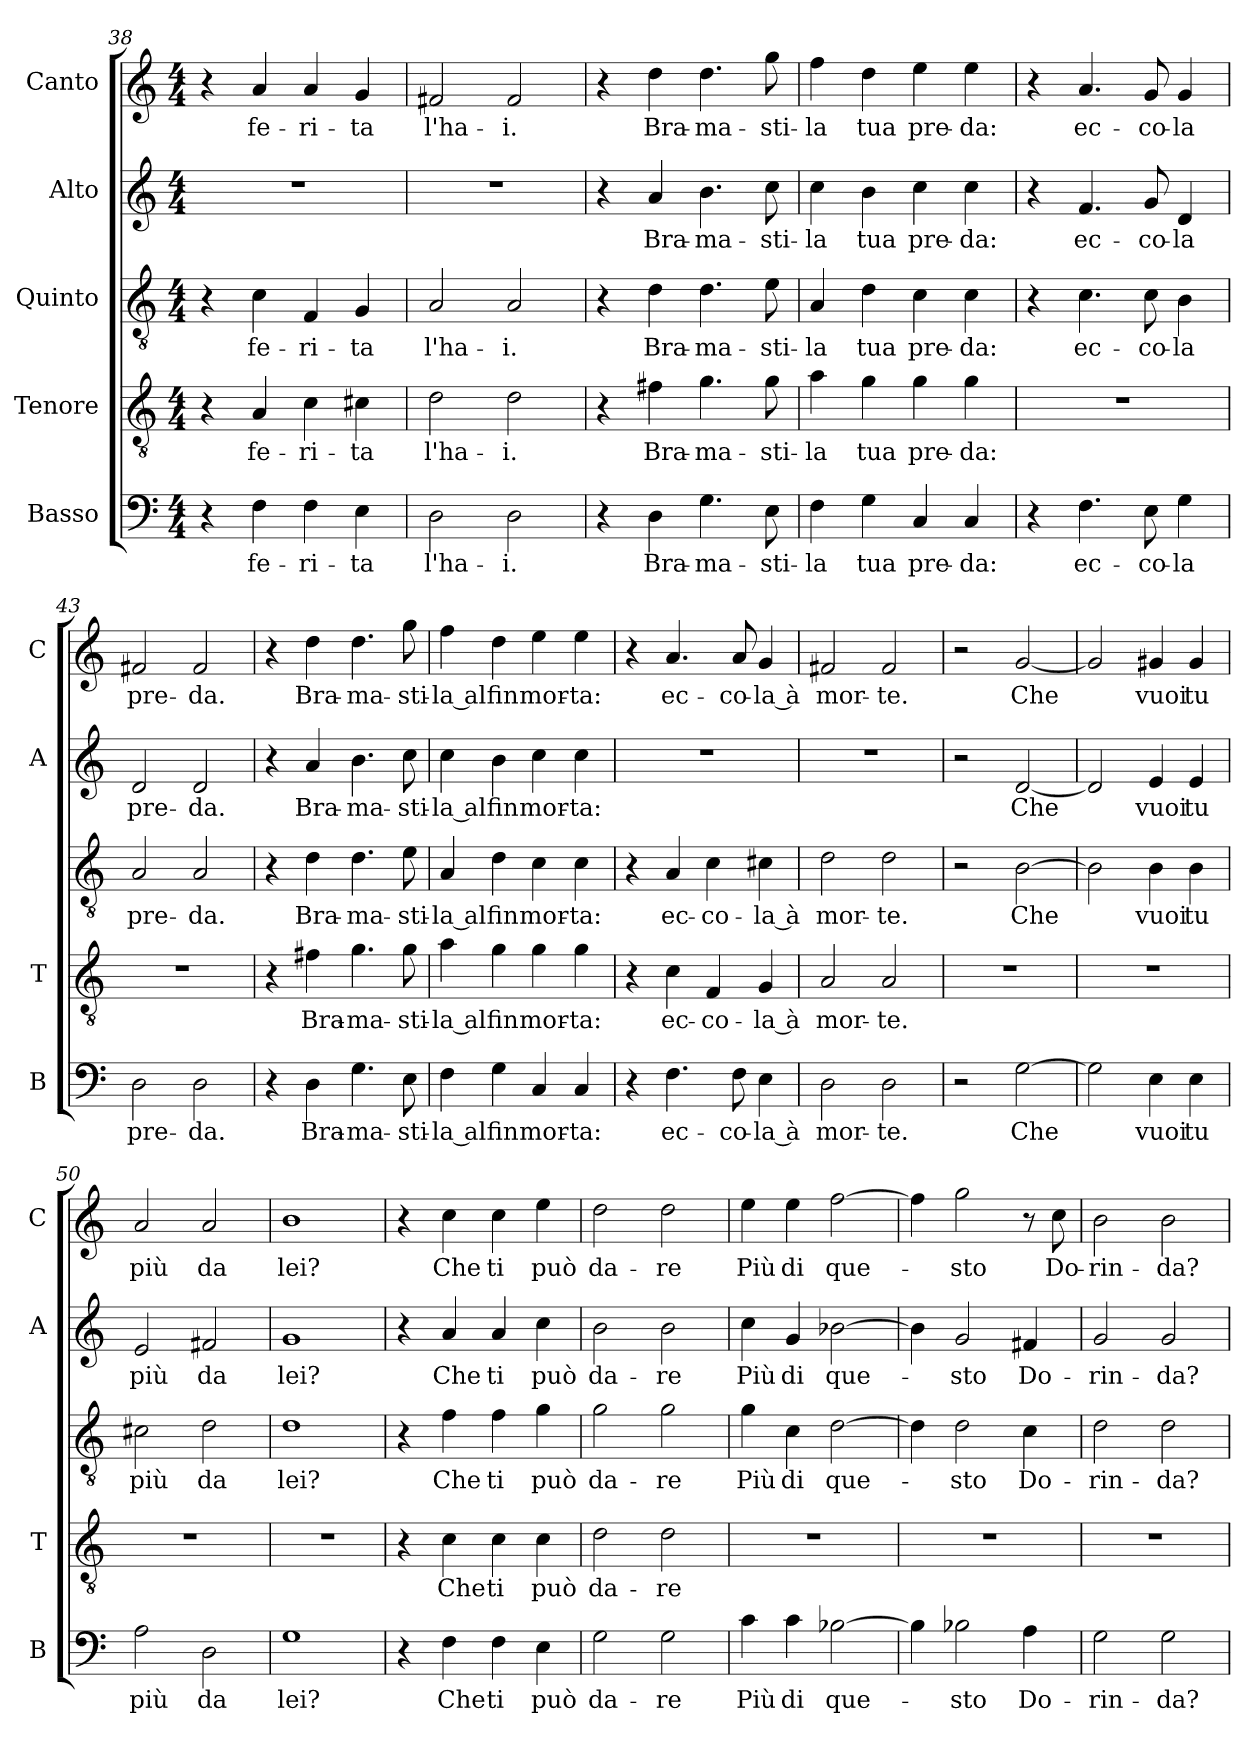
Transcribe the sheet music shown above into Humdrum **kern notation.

**kern	**text	**kern	**text	**kern	**text	**kern	**text	**kern	**text
*part5	*part5	*part4	*part4	*part3	*part3	*part2	*part2	*part1	*part1
*staff5	*staff5	*staff4	*staff4	*staff3	*staff3	*staff2	*staff2	*staff1	*staff1
*I"Basso	*	*I"Tenore	*	*I"Quinto	*	*I"Alto	*	*I"Canto	*
*I'B	*	*I'T	*	*	*	*I'A	*	*I'C	*
*clefF4	*	*clefGv2	*	*clefGv2	*	*clefG2	*	*clefG2	*
*k[]	*	*k[]	*	*k[]	*	*k[]	*	*k[]	*
*C:	*	*C:	*	*C:	*	*C:	*	*C:	*
*M4/4	*	*M4/4	*	*M4/4	*	*M4/4	*	*M4/4	*
=38	=38	=38	=38	=38	=38	=38	=38	=38	=38
4r	.	4r	.	4r	.	1r	.	4r	.
!	!LO:LY:b	!	!LO:LY:b	!	!LO:LY:b	!	!	!	!LO:LY:b
4F\	fe-	4A/	fe-	4c\	fe-	.	.	4a/	fe-
!	!LO:LY:b	!	!LO:LY:b	!	!LO:LY:b	!	!	!	!LO:LY:b
4F\	-ri-	4c\	-ri-	4F/	-ri-	.	.	4a/	-ri-
!	!LO:LY:b	!	!LO:LY:b	!	!LO:LY:b	!	!	!	!LO:LY:b
4E\	-ta	4c#X\	-ta	4G/	-ta	.	.	4g/	-ta
=39	=39	=39	=39	=39	=39	=39	=39	=39	=39
!	!LO:LY:b	!	!LO:LY:b	!	!LO:LY:b	!	!	!	!LO:LY:b
2D\	l'ha-	2d\	l'ha-	2A/	l'ha-	1r	.	2f#X/	l'ha-
!	!LO:LY:b	!	!LO:LY:b	!	!LO:LY:b	!	!	!	!LO:LY:b
2D\	-i.	2d\	-i.	2A/	-i.	.	.	2f#/	-i.
=40	=40	=40	=40	=40	=40	=40	=40	=40	=40
4r	.	4r	.	4r	.	4r	.	4r	.
!	!LO:LY:b	!	!LO:LY:b	!	!LO:LY:b	!	!LO:LY:b	!	!LO:LY:b
4D\	Bra-	4f#X\	Bra-	4d\	Bra-	4a/	Bra-	4dd\	Bra-
!	!LO:LY:b	!	!LO:LY:b	!	!LO:LY:b	!	!LO:LY:b	!	!LO:LY:b
4.G\	-ma-	4.g\	-ma-	4.d\	-ma-	4.b\	-ma-	4.dd\	-ma-
!	!LO:LY:b	!	!LO:LY:b	!	!LO:LY:b	!	!LO:LY:b	!	!LO:LY:b
8E\	-sti-	8g\	-sti-	8e\	-sti-	8cc\	-sti-	8gg\	-sti-
!!LO:PB:g=z
=41	=41	=41	=41	=41	=41	=41	=41	=41	=41
!	!LO:LY:b	!	!LO:LY:b	!	!LO:LY:b	!	!LO:LY:b	!	!LO:LY:b
4F\	-la	4a\	-la	4A/	-la	4cc\	-la	4ff\	-la
!	!LO:LY:b	!	!LO:LY:b	!	!LO:LY:b	!	!LO:LY:b	!	!LO:LY:b
4G\	tua	4g\	tua	4d\	tua	4b\	tua	4dd\	tua
!	!LO:LY:b	!	!LO:LY:b	!	!LO:LY:b	!	!LO:LY:b	!	!LO:LY:b
4C/	pre-	4g\	pre-	4c\	pre-	4cc\	pre-	4ee\	pre-
!	!LO:LY:b	!	!LO:LY:b	!	!LO:LY:b	!	!LO:LY:b	!	!LO:LY:b
4C/	-da:	4g\	-da:	4c\	-da:	4cc\	-da:	4ee\	-da:
=42	=42	=42	=42	=42	=42	=42	=42	=42	=42
4r	.	1r	.	4r	.	4r	.	4r	.
!	!LO:LY:b	!	!	!	!LO:LY:b	!	!LO:LY:b	!	!LO:LY:b
4.F\	ec-	.	.	4.c\	ec-	4.f/	ec-	4.a/	ec-
!	!LO:LY:b	!	!	!	!LO:LY:b	!	!LO:LY:b	!	!LO:LY:b
8E\	-co-	.	.	8c\	-co-	8g/	-co-	8g/	-co-
!	!LO:LY:b	!	!	!	!LO:LY:b	!	!LO:LY:b	!	!LO:LY:b
4G\	-la	.	.	4B\	-la	4d/	-la	4g/	-la
=43	=43	=43	=43	=43	=43	=43	=43	=43	=43
!	!LO:LY:b	!	!	!	!LO:LY:b	!	!LO:LY:b	!	!LO:LY:b
2D\	pre-	1r	.	2A/	pre-	2d/	pre-	2f#X/	pre-
!	!LO:LY:b	!	!	!	!LO:LY:b	!	!LO:LY:b	!	!LO:LY:b
2D\	-da.	.	.	2A/	-da.	2d/	-da.	2f#/	-da.
=44	=44	=44	=44	=44	=44	=44	=44	=44	=44
4r	.	4r	.	4r	.	4r	.	4r	.
!	!LO:LY:b	!	!LO:LY:b	!	!LO:LY:b	!	!LO:LY:b	!	!LO:LY:b
4D\	Bra-	4f#X\	Bra-	4d\	Bra-	4a/	Bra-	4dd\	Bra-
!	!LO:LY:b	!	!LO:LY:b	!	!LO:LY:b	!	!LO:LY:b	!	!LO:LY:b
4.G\	-ma-	4.g\	-ma-	4.d\	-ma-	4.b\	-ma-	4.dd\	-ma-
!	!LO:LY:b	!	!LO:LY:b	!	!LO:LY:b	!	!LO:LY:b	!	!LO:LY:b
8E\	-sti-	8g\	-sti-	8e\	-sti-	8cc\	-sti-	8gg\	-sti-
=45	=45	=45	=45	=45	=45	=45	=45	=45	=45
!	!LO:LY:b	!	!LO:LY:b	!	!LO:LY:b	!	!LO:LY:b	!	!LO:LY:b
4F\	-la al	4a\	-la al	4A/	-la al	4cc\	-la al	4ff\	-la al
!	!LO:LY:b	!	!LO:LY:b	!	!LO:LY:b	!	!LO:LY:b	!	!LO:LY:b
4G\	fin	4g\	fin	4d\	fin	4b\	fin	4dd\	fin
!	!LO:LY:b	!	!LO:LY:b	!	!LO:LY:b	!	!LO:LY:b	!	!LO:LY:b
4C/	mor-	4g\	mor-	4c\	mor-	4cc\	mor-	4ee\	mor-
!	!LO:LY:b	!	!LO:LY:b	!	!LO:LY:b	!	!LO:LY:b	!	!LO:LY:b
4C/	-ta:	4g\	-ta:	4c\	-ta:	4cc\	-ta:	4ee\	-ta:
=46	=46	=46	=46	=46	=46	=46	=46	=46	=46
4r	.	4r	.	4r	.	1r	.	4r	.
!	!LO:LY:b	!	!LO:LY:b	!	!LO:LY:b	!	!	!	!LO:LY:b
4.F\	ec-	4c\	ec-	4A/	ec-	.	.	4.a/	ec-
!	!	!	!LO:LY:b	!	!LO:LY:b	!	!	!	!
.	.	4F/	-co-	4c\	-co-	.	.	.	.
!	!LO:LY:b	!	!	!	!	!	!	!	!LO:LY:b
8F\	-co-	.	.	.	.	.	.	8a/	-co-
!	!LO:LY:b	!	!LO:LY:b	!	!LO:LY:b	!	!	!	!LO:LY:b
4E\	-la à	4G/	-la à	4c#X\	-la à	.	.	4g/	-la à
=47	=47	=47	=47	=47	=47	=47	=47	=47	=47
!	!LO:LY:b	!	!LO:LY:b	!	!LO:LY:b	!	!	!	!LO:LY:b
2D\	mor-	2A/	mor-	2d\	mor-	1r	.	2f#X/	mor-
!	!LO:LY:b	!	!LO:LY:b	!	!LO:LY:b	!	!	!	!LO:LY:b
2D\	-te.	2A/	-te.	2d\	-te.	.	.	2f#/	-te.
=48	=48	=48	=48	=48	=48	=48	=48	=48	=48
2r	.	1r	.	2r	.	2r	.	2r	.
!	!LO:LY:b	!	!	!	!LO:LY:b	!	!LO:LY:b	!	!LO:LY:b
[2G\	Che	.	.	[2B\	Che	[2d/	Che	[2g/	Che
!!LO:LB:g=z
=49	=49	=49	=49	=49	=49	=49	=49	=49	=49
2G\]	.	1r	.	2B\]	.	2d/]	.	2g/]	.
!	!LO:LY:b	!	!	!	!LO:LY:b	!	!LO:LY:b	!	!LO:LY:b
4E\	vuoi	.	.	4B\	vuoi	4e/	vuoi	4g#X/	vuoi
!	!LO:LY:b	!	!	!	!LO:LY:b	!	!LO:LY:b	!	!LO:LY:b
4E\	tu	.	.	4B\	tu	4e/	tu	4g#/	tu
=50	=50	=50	=50	=50	=50	=50	=50	=50	=50
!	!LO:LY:b	!	!	!	!LO:LY:b	!	!LO:LY:b	!	!LO:LY:b
2A\	più	1r	.	2c#X\	più	2e/	più	2a/	più
!	!LO:LY:b	!	!	!	!LO:LY:b	!	!LO:LY:b	!	!LO:LY:b
2D\	da	.	.	2d\	da	2f#X/	da	2a/	da
=51	=51	=51	=51	=51	=51	=51	=51	=51	=51
!	!LO:LY:b	!	!	!	!LO:LY:b	!	!LO:LY:b	!	!LO:LY:b
1G	lei?	1r	.	1d	lei?	1g	lei?	1b	lei?
=52	=52	=52	=52	=52	=52	=52	=52	=52	=52
4r	.	4r	.	4r	.	4r	.	4r	.
!	!LO:LY:b	!	!LO:LY:b	!	!LO:LY:b	!	!LO:LY:b	!	!LO:LY:b
4F\	Che	4c\	Che	4f\	Che	4a/	Che	4cc\	Che
!	!LO:LY:b	!	!LO:LY:b	!	!LO:LY:b	!	!LO:LY:b	!	!LO:LY:b
4F\	ti	4c\	ti	4f\	ti	4a/	ti	4cc\	ti
!	!LO:LY:b	!	!LO:LY:b	!	!LO:LY:b	!	!LO:LY:b	!	!LO:LY:b
4E\	può	4c\	può	4g\	può	4cc\	può	4ee\	può
=53	=53	=53	=53	=53	=53	=53	=53	=53	=53
!	!LO:LY:b	!	!LO:LY:b	!	!LO:LY:b	!	!LO:LY:b	!	!LO:LY:b
2G\	da-	2d\	da-	2g\	da-	2b\	da-	2dd\	da-
!	!LO:LY:b	!	!LO:LY:b	!	!LO:LY:b	!	!LO:LY:b	!	!LO:LY:b
2G\	-re	2d\	-re	2g\	-re	2b\	-re	2dd\	-re
=54	=54	=54	=54	=54	=54	=54	=54	=54	=54
!	!LO:LY:b	!	!	!	!LO:LY:b	!	!LO:LY:b	!	!LO:LY:b
4c\	Più	1r	.	4g\	Più	4cc\	Più	4ee\	Più
!	!LO:LY:b	!	!	!	!LO:LY:b	!	!LO:LY:b	!	!LO:LY:b
4c\	di	.	.	4c\	di	4g/	di	4ee\	di
!	!LO:LY:b	!	!	!	!LO:LY:b	!	!LO:LY:b	!	!LO:LY:b
[2B-X\	que-	.	.	[2d\	que-	[2b-X\	que-	[2ff\	que-
=55	=55	=55	=55	=55	=55	=55	=55	=55	=55
4B-\]	.	1r	.	4d\]	.	4b-\]	.	4ff\]	.
!	!LO:LY:b	!	!	!	!LO:LY:b	!	!LO:LY:b	!	!LO:LY:b
2B-X\	-sto	.	.	2d\	-sto	2g/	-sto	2gg\	-sto
!	!LO:LY:b	!	!	!	!LO:LY:b	!	!LO:LY:b	!	!
4A\	Do-	.	.	4c\	Do-	4f#X/	Do-	8r	.
!	!	!	!	!	!	!	!	!	!LO:LY:b
.	.	.	.	.	.	.	.	8cc\	Do-
=56	=56	=56	=56	=56	=56	=56	=56	=56	=56
!	!LO:LY:b	!	!	!	!LO:LY:b	!	!LO:LY:b	!	!LO:LY:b
2G\	-rin-	1r	.	2d\	-rin-	2g/	-rin-	2b\	-rin-
!	!LO:LY:b	!	!	!	!LO:LY:b	!	!LO:LY:b	!	!LO:LY:b
2G\	-da?	.	.	2d\	-da?	2g/	-da?	2b\	-da?
=	=	=	=	=	=	=	=	=	=
*-	*-	*-	*-	*-	*-	*-	*-	*-	*-
